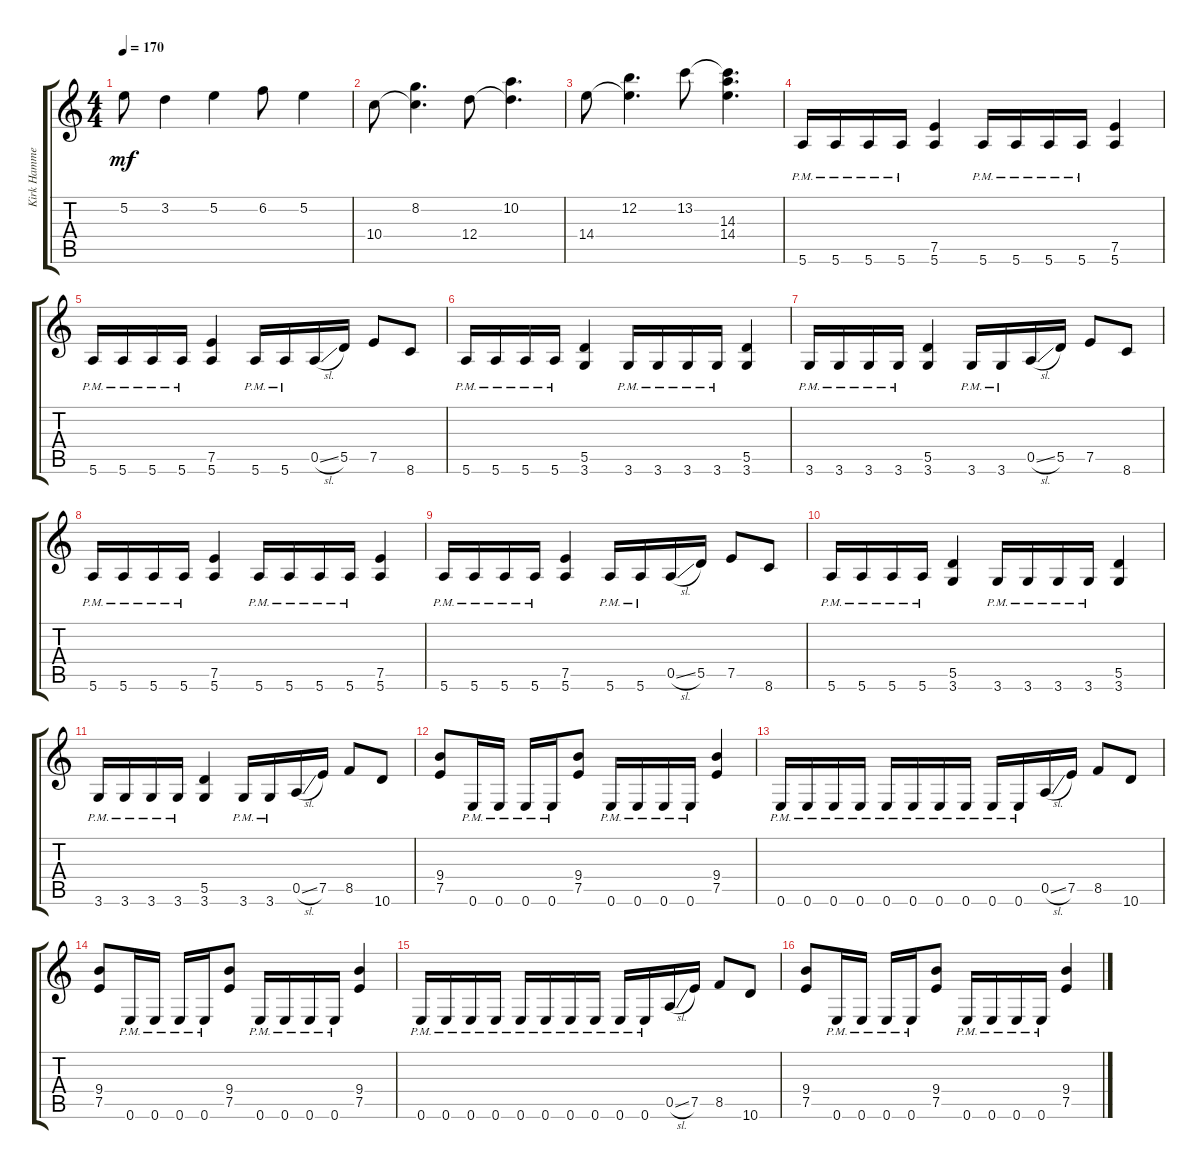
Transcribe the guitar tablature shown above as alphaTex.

\track ("Kirk Hammett" "Kirk Hamme") {instrument distortionguitar}
\staff {score tabs}
\tuning (E4 B3 G3 D3 A2 E2) {hide}
\ts (4 4)
\tempo 170
\clef g2
\ks c
5.2{t}.8{dy mf} 3.2.4 5.2.4 6.2.8 5.2.4 |
10.4.8 (8.2 10.4{t}).4{d} 12.4.8 (10.2 12.4{t}).4{d} |
14.4.8 (12.2 14.4{t}).4{d} 13.2.8 (13.2{t} 14.3 14.4).4{d} |
5.6{pm}.16 5.6{pm}.16 5.6{pm}.16 5.6{pm}.16 (7.5 5.6).4 5.6{pm}.16 5.6{pm}.16 5.6{pm}.16 5.6{pm}.16 (7.5 5.6).4 |
5.6{pm}.16 5.6{pm}.16 5.6{pm}.16 5.6{pm}.16 (7.5 5.6).4 5.6{pm}.16 5.6{pm}.16 0.5{sl}.16 5.5.16 7.5.8 8.6.8 |
5.6{pm}.16 5.6{pm}.16 5.6{pm}.16 5.6{pm}.16 (5.5 3.6).4 3.6{pm}.16 3.6{pm}.16 3.6{pm}.16 3.6{pm}.16 (5.5 3.6).4 |
3.6{pm}.16 3.6{pm}.16 3.6{pm}.16 3.6{pm}.16 (5.5 3.6).4 3.6{pm}.16 3.6{pm}.16 0.5{sl}.16 5.5.16 7.5.8 8.6.8 |
5.6{pm}.16 5.6{pm}.16 5.6{pm}.16 5.6{pm}.16 (7.5 5.6).4 5.6{pm}.16 5.6{pm}.16 5.6{pm}.16 5.6{pm}.16 (7.5 5.6).4 |
5.6{pm}.16 5.6{pm}.16 5.6{pm}.16 5.6{pm}.16 (7.5 5.6).4 5.6{pm}.16 5.6{pm}.16 0.5{sl}.16 5.5.16 7.5.8 8.6.8 |
5.6{pm}.16 5.6{pm}.16 5.6{pm}.16 5.6{pm}.16 (5.5 3.6).4 3.6{pm}.16 3.6{pm}.16 3.6{pm}.16 3.6{pm}.16 (5.5 3.6).4 |
3.6{pm}.16 3.6{pm}.16 3.6{pm}.16 3.6{pm}.16 (5.5 3.6).4 3.6{pm}.16 3.6{pm}.16 0.5{sl}.16 7.5.16 8.5.8 10.6.8 |
(9.4 7.5).8 0.6{pm}.16 0.6{pm}.16 0.6{pm}.16 0.6{pm}.16 (9.4 7.5).8 0.6{pm}.16 0.6{pm}.16 0.6{pm}.16 0.6{pm}.16 (9.4 7.5).4 |
0.6{pm}.16 0.6{pm}.16 0.6{pm}.16 0.6{pm}.16 0.6{pm}.16 0.6{pm}.16 0.6{pm}.16 0.6{pm}.16 0.6{pm}.16 0.6{pm}.16 0.5{sl}.16 7.5.16 8.5.8 10.6.8 |
(9.4 7.5).8 0.6{pm}.16 0.6{pm}.16 0.6{pm}.16 0.6{pm}.16 (9.4 7.5).8 0.6{pm}.16 0.6{pm}.16 0.6{pm}.16 0.6{pm}.16 (9.4 7.5).4 |
0.6{pm}.16 0.6{pm}.16 0.6{pm}.16 0.6{pm}.16 0.6{pm}.16 0.6{pm}.16 0.6{pm}.16 0.6{pm}.16 0.6{pm}.16 0.6{pm}.16 0.5{sl}.16 7.5.16 8.5.8 10.6.8 |
(9.4 7.5).8 0.6{pm}.16 0.6{pm}.16 0.6{pm}.16 0.6{pm}.16 (9.4 7.5).8 0.6{pm}.16 0.6{pm}.16 0.6{pm}.16 0.6{pm}.16 (9.4 7.5).4
